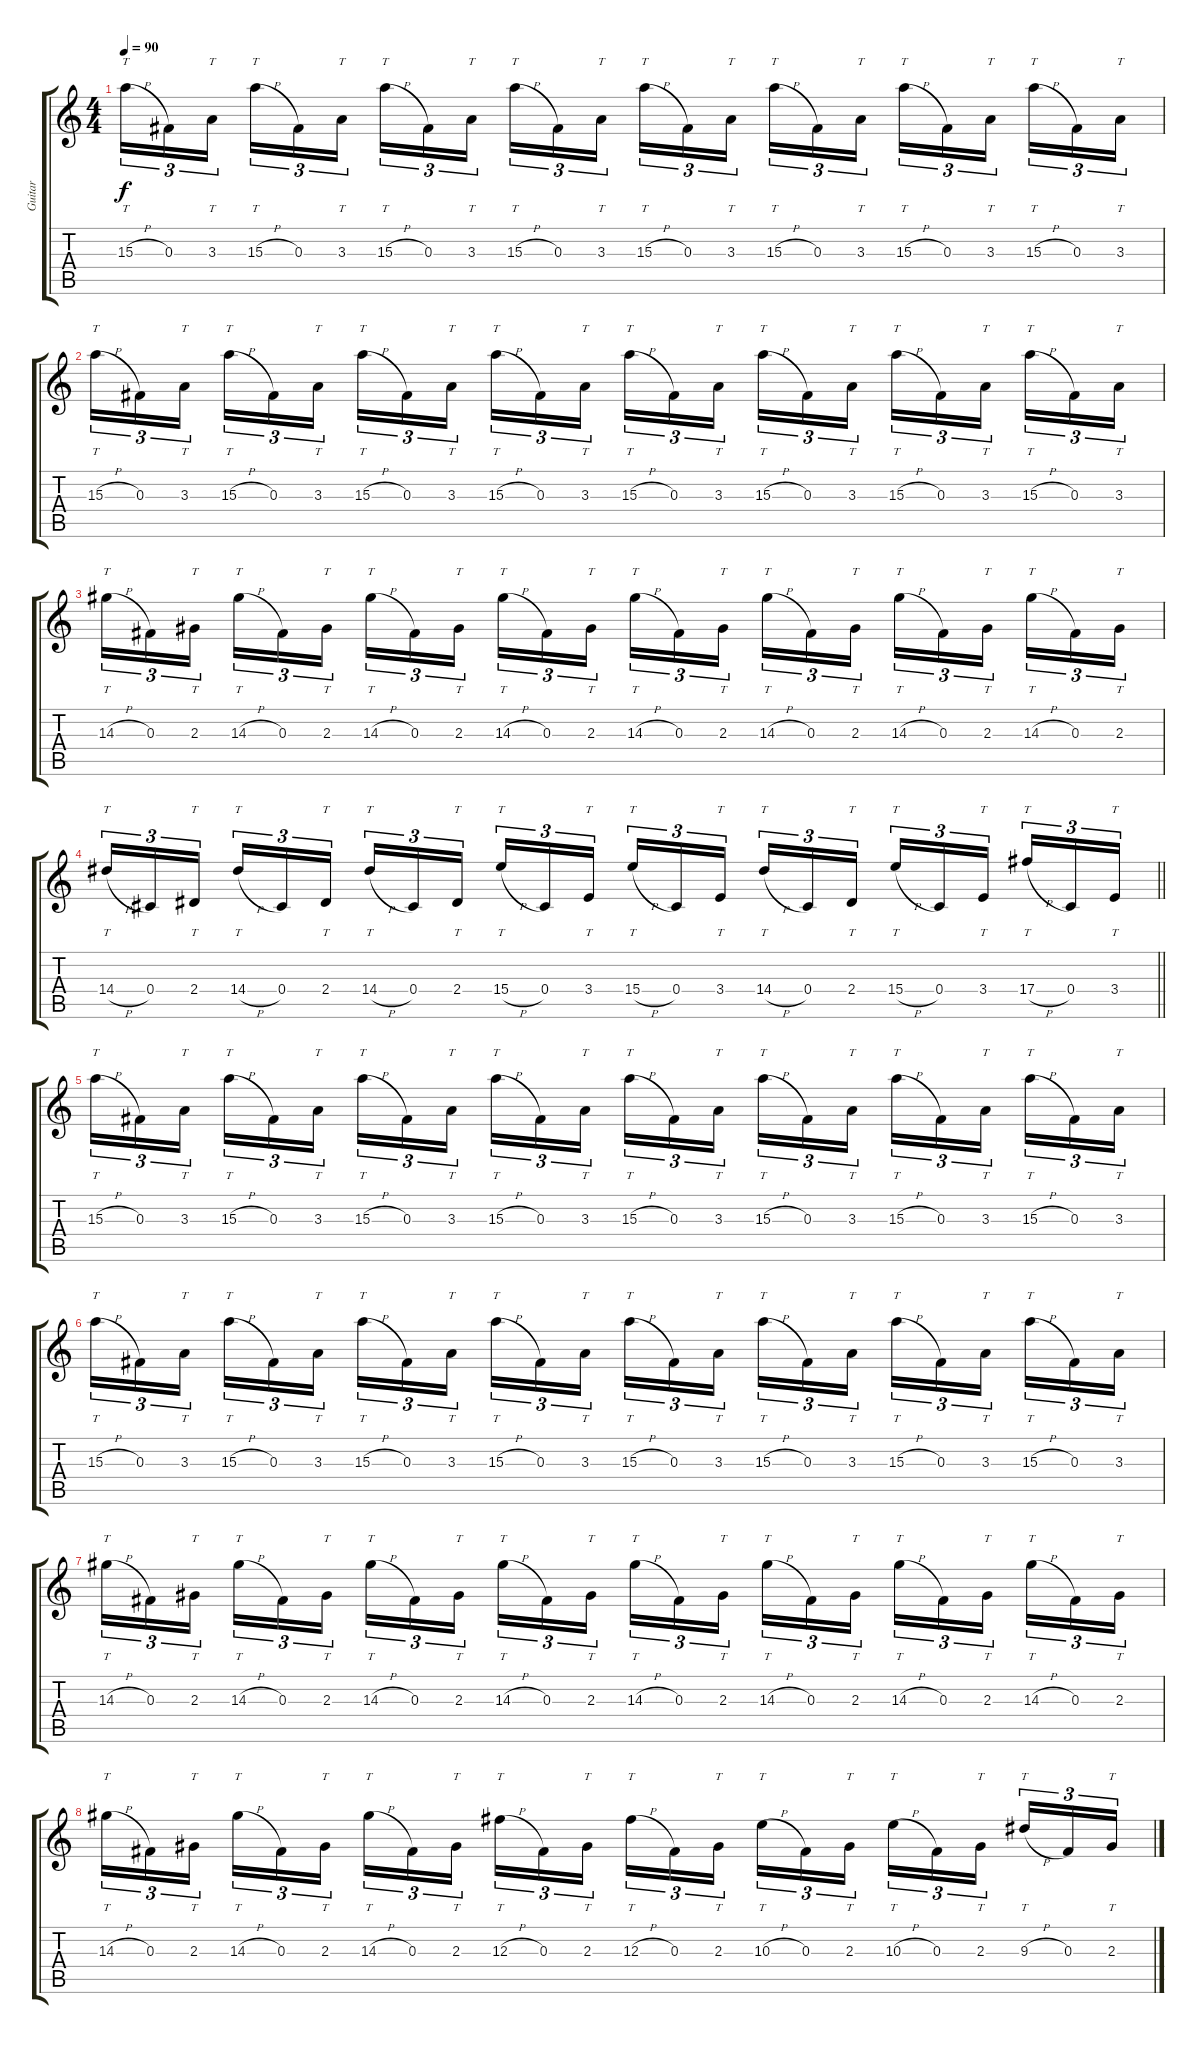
\track ("Guitar" "Guitar") {instrument electricguitarclean}
\staff {score tabs}
\tuning (Eb4 Bb3 Gb3 Db3 Ab2 Eb2) {hide}
\ts (4 4)
\section ("" "")
\tempo 90
\clef g2
\ks c
15.3{h}.16{tt tu (3 2) dy f} 0.3.16{tu (3 2)} 3.3.16{tt tu (3 2) beam splitsecondary} 15.3{h}.16{tt tu (3 2)} 0.3.16{tu (3 2)} 3.3.16{tt tu (3 2)} 15.3{h}.16{tt tu (3 2)} 0.3.16{tu (3 2)} 3.3.16{tt tu (3 2) beam splitsecondary} 15.3{h}.16{tt tu (3 2)} 0.3.16{tu (3 2)} 3.3.16{tt tu (3 2)} 15.3{h}.16{tt tu (3 2)} 0.3.16{tu (3 2)} 3.3.16{tt tu (3 2) beam splitsecondary} 15.3{h}.16{tt tu (3 2)} 0.3.16{tu (3 2)} 3.3.16{tt tu (3 2)} 15.3{h}.16{tt tu (3 2)} 0.3.16{tu (3 2)} 3.3.16{tt tu (3 2) beam splitsecondary} 15.3{h}.16{tt tu (3 2)} 0.3.16{tu (3 2)} 3.3.16{tt tu (3 2)} |
15.3{h}.16{tt tu (3 2)} 0.3.16{tu (3 2)} 3.3.16{tt tu (3 2) beam splitsecondary} 15.3{h}.16{tt tu (3 2)} 0.3.16{tu (3 2)} 3.3.16{tt tu (3 2)} 15.3{h}.16{tt tu (3 2)} 0.3.16{tu (3 2)} 3.3.16{tt tu (3 2) beam splitsecondary} 15.3{h}.16{tt tu (3 2)} 0.3.16{tu (3 2)} 3.3.16{tt tu (3 2)} 15.3{h}.16{tt tu (3 2)} 0.3.16{tu (3 2)} 3.3.16{tt tu (3 2) beam splitsecondary} 15.3{h}.16{tt tu (3 2)} 0.3.16{tu (3 2)} 3.3.16{tt tu (3 2)} 15.3{h}.16{tt tu (3 2)} 0.3.16{tu (3 2)} 3.3.16{tt tu (3 2) beam splitsecondary} 15.3{h}.16{tt tu (3 2)} 0.3.16{tu (3 2)} 3.3.16{tt tu (3 2)} |
14.3{h}.16{tt tu (3 2)} 0.3.16{tu (3 2)} 2.3.16{tt tu (3 2) beam splitsecondary} 14.3{h}.16{tt tu (3 2)} 0.3.16{tu (3 2)} 2.3.16{tt tu (3 2)} 14.3{h}.16{tt tu (3 2)} 0.3.16{tu (3 2)} 2.3.16{tt tu (3 2) beam splitsecondary} 14.3{h}.16{tt tu (3 2)} 0.3.16{tu (3 2)} 2.3.16{tt tu (3 2)} 14.3{h}.16{tt tu (3 2)} 0.3.16{tu (3 2)} 2.3.16{tt tu (3 2) beam splitsecondary} 14.3{h}.16{tt tu (3 2)} 0.3.16{tu (3 2)} 2.3.16{tt tu (3 2)} 14.3{h}.16{tt tu (3 2)} 0.3.16{tu (3 2)} 2.3.16{tt tu (3 2) beam splitsecondary} 14.3{h}.16{tt tu (3 2)} 0.3.16{tu (3 2)} 2.3.16{tt tu (3 2)} |
\barLineRight lightlight
14.4{h}.16{tt tu (3 2)} 0.4.16{tu (3 2)} 2.4.16{tt tu (3 2) beam splitsecondary} 14.4{h}.16{tt tu (3 2)} 0.4.16{tu (3 2)} 2.4.16{tt tu (3 2)} 14.4{h}.16{tt tu (3 2)} 0.4.16{tu (3 2)} 2.4.16{tt tu (3 2) beam splitsecondary} 15.4{h}.16{tt tu (3 2)} 0.4.16{tu (3 2)} 3.4.16{tt tu (3 2)} 15.4{h}.16{tt tu (3 2)} 0.4.16{tu (3 2)} 3.4.16{tt tu (3 2) beam splitsecondary} 14.4{h}.16{tt tu (3 2)} 0.4.16{tu (3 2)} 2.4.16{tt tu (3 2)} 15.4{h}.16{tt tu (3 2)} 0.4.16{tu (3 2)} 3.4.16{tt tu (3 2) beam splitsecondary} 17.4{h}.16{tt tu (3 2)} 0.4.16{tu (3 2)} 3.4.16{tt tu (3 2)} |
\section ("" "")
15.3{h}.16{tt tu (3 2)} 0.3.16{tu (3 2)} 3.3.16{tt tu (3 2) beam splitsecondary} 15.3{h}.16{tt tu (3 2)} 0.3.16{tu (3 2)} 3.3.16{tt tu (3 2)} 15.3{h}.16{tt tu (3 2)} 0.3.16{tu (3 2)} 3.3.16{tt tu (3 2) beam splitsecondary} 15.3{h}.16{tt tu (3 2)} 0.3.16{tu (3 2)} 3.3.16{tt tu (3 2)} 15.3{h}.16{tt tu (3 2)} 0.3.16{tu (3 2)} 3.3.16{tt tu (3 2) beam splitsecondary} 15.3{h}.16{tt tu (3 2)} 0.3.16{tu (3 2)} 3.3.16{tt tu (3 2)} 15.3{h}.16{tt tu (3 2)} 0.3.16{tu (3 2)} 3.3.16{tt tu (3 2) beam splitsecondary} 15.3{h}.16{tt tu (3 2)} 0.3.16{tu (3 2)} 3.3.16{tt tu (3 2)} |
15.3{h}.16{tt tu (3 2)} 0.3.16{tu (3 2)} 3.3.16{tt tu (3 2) beam splitsecondary} 15.3{h}.16{tt tu (3 2)} 0.3.16{tu (3 2)} 3.3.16{tt tu (3 2)} 15.3{h}.16{tt tu (3 2)} 0.3.16{tu (3 2)} 3.3.16{tt tu (3 2) beam splitsecondary} 15.3{h}.16{tt tu (3 2)} 0.3.16{tu (3 2)} 3.3.16{tt tu (3 2)} 15.3{h}.16{tt tu (3 2)} 0.3.16{tu (3 2)} 3.3.16{tt tu (3 2) beam splitsecondary} 15.3{h}.16{tt tu (3 2)} 0.3.16{tu (3 2)} 3.3.16{tt tu (3 2)} 15.3{h}.16{tt tu (3 2)} 0.3.16{tu (3 2)} 3.3.16{tt tu (3 2) beam splitsecondary} 15.3{h}.16{tt tu (3 2)} 0.3.16{tu (3 2)} 3.3.16{tt tu (3 2)} |
14.3{h}.16{tt tu (3 2)} 0.3.16{tu (3 2)} 2.3.16{tt tu (3 2) beam splitsecondary} 14.3{h}.16{tt tu (3 2)} 0.3.16{tu (3 2)} 2.3.16{tt tu (3 2)} 14.3{h}.16{tt tu (3 2)} 0.3.16{tu (3 2)} 2.3.16{tt tu (3 2) beam splitsecondary} 14.3{h}.16{tt tu (3 2)} 0.3.16{tu (3 2)} 2.3.16{tt tu (3 2)} 14.3{h}.16{tt tu (3 2)} 0.3.16{tu (3 2)} 2.3.16{tt tu (3 2) beam splitsecondary} 14.3{h}.16{tt tu (3 2)} 0.3.16{tu (3 2)} 2.3.16{tt tu (3 2)} 14.3{h}.16{tt tu (3 2)} 0.3.16{tu (3 2)} 2.3.16{tt tu (3 2) beam splitsecondary} 14.3{h}.16{tt tu (3 2)} 0.3.16{tu (3 2)} 2.3.16{tt tu (3 2)} |
14.3{h}.16{tt tu (3 2)} 0.3.16{tu (3 2)} 2.3.16{tt tu (3 2) beam splitsecondary} 14.3{h}.16{tt tu (3 2)} 0.3.16{tu (3 2)} 2.3.16{tt tu (3 2)} 14.3{h}.16{tt tu (3 2)} 0.3.16{tu (3 2)} 2.3.16{tt tu (3 2) beam splitsecondary} 12.3{h}.16{tt tu (3 2)} 0.3.16{tu (3 2)} 2.3.16{tt tu (3 2)} 12.3{h}.16{tt tu (3 2)} 0.3.16{tu (3 2)} 2.3.16{tt tu (3 2) beam splitsecondary} 10.3{h}.16{tt tu (3 2)} 0.3.16{tu (3 2)} 2.3.16{tt tu (3 2)} 10.3{h}.16{tt tu (3 2)} 0.3.16{tu (3 2)} 2.3.16{tt tu (3 2) beam splitsecondary} 9.3{h}.16{tt tu (3 2)} 0.3.16{tu (3 2)} 2.3.16{tt tu (3 2)}
